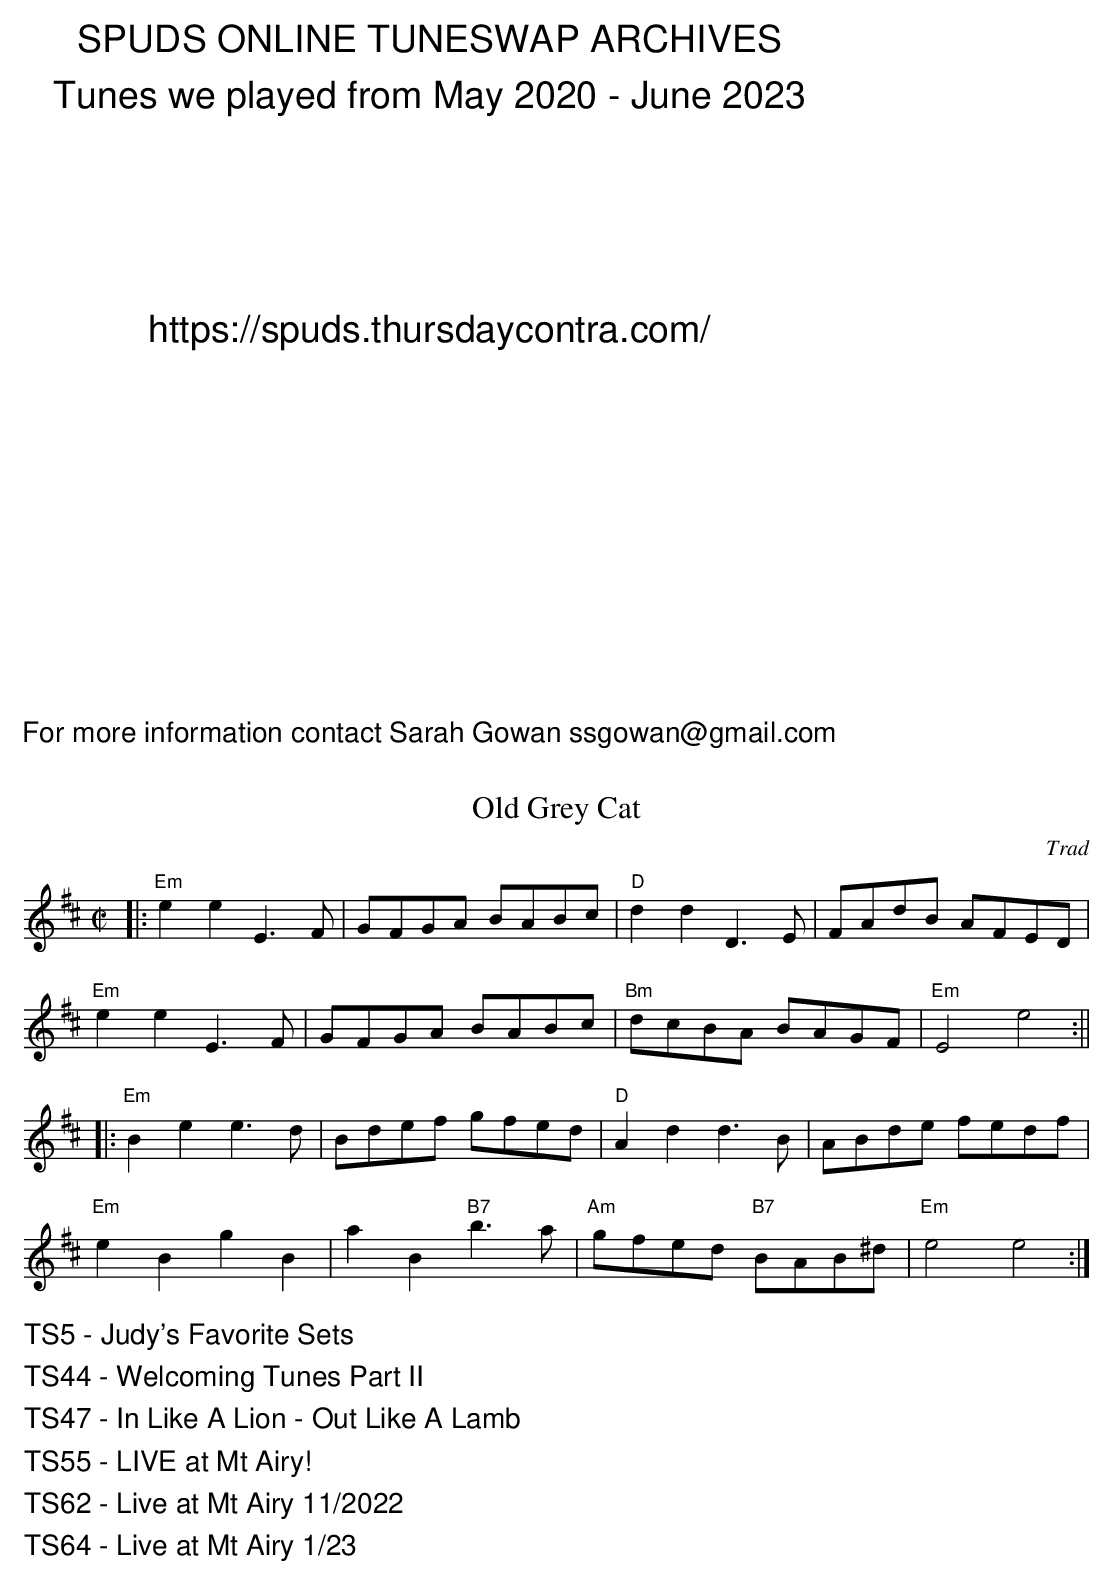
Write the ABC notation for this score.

X:1
T:Old Grey Cat
C:Trad
L:1/8
M:C|
K:Edor
|: "Em" e2 e2 E3 F | GFGA BABc| "D"d2 d2  D3 E| FAdB AFED |
"Em" e2 e2 E3 F | GFGA BABc |"Bm" dcBA BAGF |"Em" E4e4 :||
|: "Em"B2 e2 e3 d | Bdef gfed |"D" A2 d2 d3 B | ABde fedf |
"Em" e2 B2 g2 B2 | a2 B2"B7"b3 a |"Am" gfed "B7"BAB^d |"Em" e4 e4 :|
